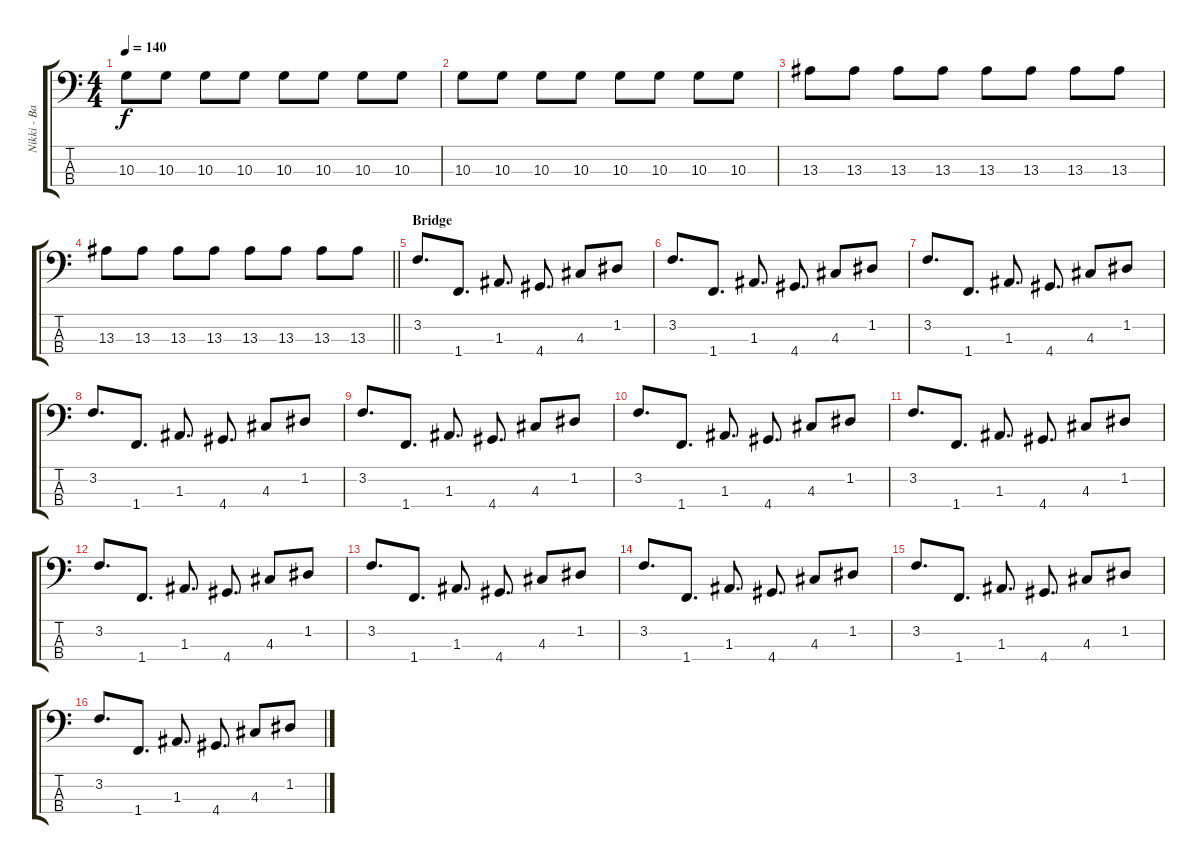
\track ("Nikki - Bass" "Nikki - Ba") {instrument electricbassfinger}
\staff {score tabs}
\tuning (G2 D2 A1 E1) {hide}
\ts (4 4)
\tempo 140
\clef f4
\ks c
10.3.8{dy f} 10.3.8 10.3.8 10.3.8 10.3.8 10.3.8 10.3.8 10.3.8 |
10.3.8 10.3.8 10.3.8 10.3.8 10.3.8 10.3.8 10.3.8 10.3.8 |
13.3.8 13.3.8 13.3.8 13.3.8 13.3.8 13.3.8 13.3.8 13.3.8 |
\barLineRight lightlight
13.3.8 13.3.8 13.3.8 13.3.8 13.3.8 13.3.8 13.3.8 13.3.8 |
\section ("" "Bridge")
3.2.8{d} 1.4.8{d} 1.3.8{d} 4.4.8{d} 4.3.8 1.2.8 |
3.2.8{d} 1.4.8{d} 1.3.8{d} 4.4.8{d} 4.3.8 1.2.8 |
3.2.8{d} 1.4.8{d} 1.3.8{d} 4.4.8{d} 4.3.8 1.2.8 |
3.2.8{d} 1.4.8{d} 1.3.8{d} 4.4.8{d} 4.3.8 1.2.8 |
3.2.8{d} 1.4.8{d} 1.3.8{d} 4.4.8{d} 4.3.8 1.2.8 |
3.2.8{d} 1.4.8{d} 1.3.8{d} 4.4.8{d} 4.3.8 1.2.8 |
3.2.8{d} 1.4.8{d} 1.3.8{d} 4.4.8{d} 4.3.8 1.2.8 |
3.2.8{d} 1.4.8{d} 1.3.8{d} 4.4.8{d} 4.3.8 1.2.8 |
3.2.8{d} 1.4.8{d} 1.3.8{d} 4.4.8{d} 4.3.8 1.2.8 |
3.2.8{d} 1.4.8{d} 1.3.8{d} 4.4.8{d} 4.3.8 1.2.8 |
3.2.8{d} 1.4.8{d} 1.3.8{d} 4.4.8{d} 4.3.8 1.2.8 |
3.2.8{d} 1.4.8{d} 1.3.8{d} 4.4.8{d} 4.3.8 1.2.8
